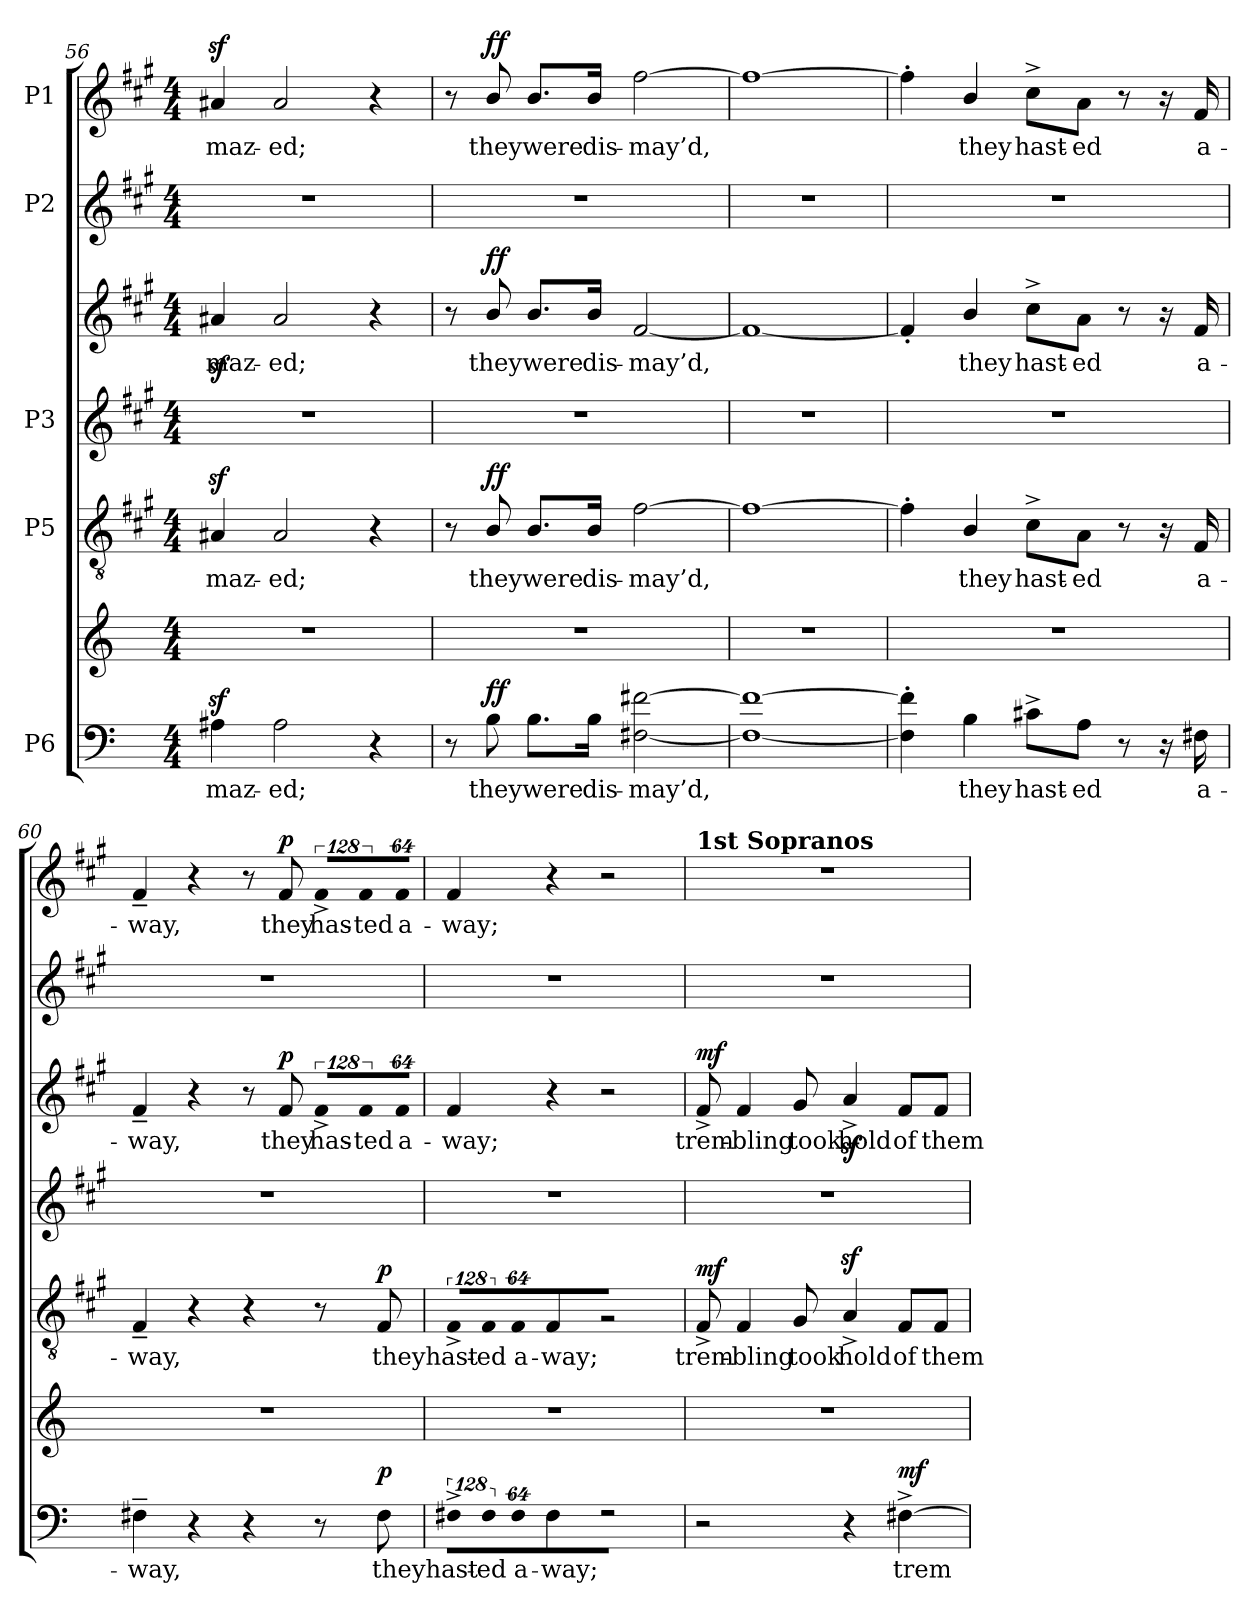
**kern	**text	**kern	**dynam	**kern	**text	**dynam	**kern	**kern	**text	**dynam	**kern	**kern	**text	**dynam
*part5	*part5	*part5	*part5	*part4	*part4	*part4	*part3	*part3	*part3	*part3	*part2	*part1	*part1	*part1
*staff7	*staff7	*staff6	*staff6/7	*staff5	*staff5	*staff5	*staff4	*staff3	*staff3	*staff3/4	*staff2	*staff1	*staff1	*staff1
*I"P6	*	*	*	*I"P5	*	*	*I"P3	*	*	*	*I"P2	*I"P1	*	*
*clefF4	*	*clefG2	*	*clefGv2	*	*	*clefG2	*clefG2	*	*	*clefG2	*clefG2	*	*
*	*	*	*	*ITrd7c12	*	*	*	*	*	*	*	*	*	*
*k[]	*	*k[]	*	*k[f#c#g#]	*	*	*k[f#c#g#]	*k[f#c#g#]	*	*	*k[f#c#g#]	*k[f#c#g#]	*	*
*C:	*	*C:	*	*A:	*	*	*A:	*A:	*	*	*A:	*A:	*	*
*M4/4	*	*M4/4	*	*M4/4	*	*	*M4/4	*M4/4	*	*	*M4/4	*M4/4	*	*
=56	=56	=56	=56	=56	=56	=56	=56	=56	=56	=56	=56	=56	=56	=56
!	!LO:LY:b:color=#000000	!	!	!	!	!	!	!	!	!	!	!	!	!
!	!	!	!	!	!LO:LY:b:color=#000000	!	!	!	!	!	!	!	!	!
!	!	!	!	!	!	!	!	!	!LO:LY:b:color=#000000	!	!	!	!	!
!	!	!	!	!	!	!	!	!	!	!	!	!	!LO:LY:b:color=#000000	!
4A#Xzi\	-maz-	1r	.	4AA#Xzi/	-maz-	.	1r	4a#Xzi/	-maz-	.	1r	4a#Xzi/	-maz-	.
!	!LO:LY:b:color=#000000	!	!	!	!	!	!	!	!	!	!	!	!	!
!	!	!	!	!	!LO:LY:b:color=#000000	!	!	!	!	!	!	!	!	!
!	!	!	!	!	!	!	!	!	!LO:LY:b:color=#000000	!	!	!	!	!
!	!	!	!	!	!	!	!	!	!	!	!	!	!LO:LY:b:color=#000000	!
2A#i\	-ed;	.	.	2AA#i/	-ed;	.	.	2a#i/	-ed;	.	.	2a#i/	-ed;	.
4r	.	.	.	4r	.	.	.	4r	.	.	.	4r	.	.
=57	=57	=57	=57	=57	=57	=57	=57	=57	=57	=57	=57	=57	=57	=57
8r	.	1r	.	8r	.	.	1r	8r	.	.	1r	8r	.	.
!	!LO:LY:b:color=#000000	!	!	!	!	!	!	!	!	!	!	!	!	!
!	!	!	!	!	!LO:LY:b:color=#000000	!	!	!	!	!	!	!	!	!
!	!	!	!	!	!	!	!	!	!LO:LY:b:color=#000000	!	!	!	!	!
!	!	!	!	!	!	!	!	!	!	!	!	!	!LO:LY:b:color=#000000	!
8Bi\	they	.	ff	8BBi/	they	ff	.	8bi/	they	ff	.	8bi/	they	ff
!	!LO:LY:b:color=#000000	!	!	!	!	!	!	!	!	!	!	!	!	!
!	!	!	!	!	!LO:LY:b:color=#000000	!	!	!	!	!	!	!	!	!
!	!	!	!	!	!	!	!	!	!LO:LY:b:color=#000000	!	!	!	!	!
!	!	!	!	!	!	!	!	!	!	!	!	!	!LO:LY:b:color=#000000	!
8.Bi\L	were	.	.	8.BBi/L	were	.	.	8.bi/L	were	.	.	8.bi/L	were	.
!	!LO:LY:b:color=#000000	!	!	!	!	!	!	!	!	!	!	!	!	!
!	!	!	!	!	!LO:LY:b:color=#000000	!	!	!	!	!	!	!	!	!
!	!	!	!	!	!	!	!	!	!LO:LY:b:color=#000000	!	!	!	!	!
!	!	!	!	!	!	!	!	!	!	!	!	!	!LO:LY:b:color=#000000	!
16Bi\Jk	dis-	.	.	16BBi/Jk	dis-	.	.	16bi/Jk	dis-	.	.	16bi/Jk	dis-	.
!	!LO:LY:b:color=#000000	!	!	!	!	!	!	!	!	!	!	!	!	!
!	!	!	!	!	!LO:LY:b:color=#000000	!	!	!	!	!	!	!	!	!
!	!	!	!	!	!	!	!	!	!LO:LY:b:color=#000000	!	!	!	!	!
!	!	!	!	!	!	!	!	!	!	!	!	!	!LO:LY:b:color=#000000	!
[2F#i\ [2f#i	-may’d,	.	.	[2F#i\	-may’d,	.	.	[2f#i/	-may’d,	.	.	[2ff#i\	-may’d,	.
!!LO:PB:g=z
=58	=58	=58	=58	=58	=58	=58	=58	=58	=58	=58	=58	=58	=58	=58
1F#i_ 1f#i_	.	1r	.	1F#i_	.	.	1r	1f#i_	.	.	1r	1ff#i_	.	.
=59	=59	=59	=59	=59	=59	=59	=59	=59	=59	=59	=59	=59	=59	=59
4F#i\]' 4f#i]'	.	1r	.	4F#'i\]	.	.	1r	4f#'i/]	.	.	1r	4ff#'i\]	.	.
!	!LO:LY:b:color=#000000	!	!	!	!	!	!	!	!	!	!	!	!	!
!	!	!	!	!	!LO:LY:b:color=#000000	!	!	!	!	!	!	!	!	!
!	!	!	!	!	!	!	!	!	!LO:LY:b:color=#000000	!	!	!	!	!
!	!	!	!	!	!	!	!	!	!	!	!	!	!LO:LY:b:color=#000000	!
4Bi\	they	.	.	4BBi/	they	.	.	4bi/	they	.	.	4bi/	they	.
!	!LO:LY:b:color=#000000	!	!	!	!	!	!	!	!	!	!	!	!	!
!	!	!	!	!	!LO:LY:b:color=#000000	!	!	!	!	!	!	!	!	!
!	!	!	!	!	!	!	!	!	!LO:LY:b:color=#000000	!	!	!	!	!
!	!	!	!	!	!	!	!	!	!	!	!	!	!LO:LY:b:color=#000000	!
8c#^i\L	hast-	.	.	8C#^i\L	hast-	.	.	8cc#^i\L	hast-	.	.	8cc#^i\L	hast-	.
!	!LO:LY:b:color=#000000	!	!	!	!	!	!	!	!	!	!	!	!	!
!	!	!	!	!	!LO:LY:b:color=#000000	!	!	!	!	!	!	!	!	!
!	!	!	!	!	!	!	!	!	!LO:LY:b:color=#000000	!	!	!	!	!
!	!	!	!	!	!	!	!	!	!	!	!	!	!LO:LY:b:color=#000000	!
8Ai\J	-ed	.	.	8AAi\J	-ed	.	.	8ai\J	-ed	.	.	8ai\J	-ed	.
8r	.	.	.	8r	.	.	.	8r	.	.	.	8r	.	.
16r	.	.	.	16r	.	.	.	16r	.	.	.	16r	.	.
!	!LO:LY:b:color=#000000	!	!	!	!	!	!	!	!	!	!	!	!	!
!	!	!	!	!	!LO:LY:b:color=#000000	!	!	!	!	!	!	!	!	!
!	!	!	!	!	!	!	!	!	!LO:LY:b:color=#000000	!	!	!	!	!
!	!	!	!	!	!	!	!	!	!	!	!	!	!LO:LY:b:color=#000000	!
16F#i\	a-	.	.	16FF#i/	a-	.	.	16f#i/	a-	.	.	16f#i/	a-	.
=60	=60	=60	=60	=60	=60	=60	=60	=60	=60	=60	=60	=60	=60	=60
!	!LO:LY:b:color=#000000	!	!	!	!	!	!	!	!	!	!	!	!	!
!	!	!	!	!	!LO:LY:b:color=#000000	!	!	!	!	!	!	!	!	!
!	!	!	!	!	!	!	!	!	!LO:LY:b:color=#000000	!	!	!	!	!
!	!	!	!	!	!	!	!	!	!	!	!	!	!LO:LY:b:color=#000000	!
4F#~i\	-way,	1r	.	4FF#~i/	-way,	.	1r	4f#~i/	-way,	.	1r	4f#~i/	-way,	.
4r	.	.	.	4r	.	.	.	4r	.	.	.	4r	.	.
4r	.	.	.	4r	.	.	.	8r	.	.	.	8r	.	.
!	!	!	!	!	!	!	!	!	!LO:LY:b:color=#000000	!	!	!	!	!
!	!	!	!	!	!	!	!	!	!	!	!	!	!LO:LY:b:color=#000000	!
.	.	.	.	.	.	.	.	8f#i/	they	p	.	8f#i/	they	p
!	!	!	!	!	!	!	!	!LO:N:vis=8	!	!	!	!	!	!
!	!	!	!	!	!	!	!	!	!LO:LY:b:color=#000000	!	!	!LO:N:vis=8	!	!
!	!	!	!	!	!	!	!	!	!	!	!	!	!LO:LY:b:color=#000000	!
8r	.	.	.	8r	.	.	.	1024%85f#^i/L	has-	.	.	1024%85f#^i/L	has-	.
!	!	!	!	!	!	!	!	!LO:N:vis=8	!	!	!	!	!	!
!	!	!	!	!	!	!	!	!	!LO:LY:b:color=#000000	!	!	!LO:N:vis=8	!	!
!	!	!	!	!	!	!	!	!	!	!	!	!	!LO:LY:b:color=#000000	!
.	.	.	.	.	.	.	.	1024%85f#i/	-ted	.	.	1024%85f#i/	-ted	.
!	!LO:LY:b:color=#000000	!	!	!	!	!	!	!	!	!	!	!	!	!
!	!	!	!	!	!LO:LY:b:color=#000000	!	!	!	!	!	!	!	!	!
8F#i\	they	.	p	8FF#i/	they	p	.	.	.	.	.	.	.	.
!	!	!	!	!	!	!	!	!LO:N:vis=8	!	!	!	!	!	!
!	!	!	!	!	!	!	!	!	!LO:LY:b:color=#000000	!	!	!LO:N:vis=8	!	!
!	!	!	!	!	!	!	!	!	!	!	!	!	!LO:LY:b:color=#000000	!
.	.	.	.	.	.	.	.	512%43f#i/J	a-	.	.	512%43f#i/J	a-	.
=61	=61	=61	=61	=61	=61	=61	=61	=61	=61	=61	=61	=61	=61	=61
!LO:N:vis=8	!	!	!	!	!	!	!	!	!	!	!	!	!	!
!	!LO:LY:b:color=#000000	!	!	!LO:N:vis=8	!	!	!	!	!	!	!	!	!	!
!	!	!	!	!	!LO:LY:b:color=#000000	!	!	!	!	!	!	!	!	!
!	!	!	!	!	!	!	!	!	!LO:LY:b:color=#000000	!	!	!	!	!
!	!	!	!	!	!	!	!	!	!	!	!	!	!LO:LY:b:color=#000000	!
1024%85F#^i\L	hast-	1r	.	1024%85FF#^i/L	hast-	.	1r	4f#i/	-way;	.	1r	4f#i/	-way;	.
!LO:N:vis=8	!	!	!	!	!	!	!	!	!	!	!	!	!	!
!	!LO:LY:b:color=#000000	!	!	!LO:N:vis=8	!	!	!	!	!	!	!	!	!	!
!	!	!	!	!	!LO:LY:b:color=#000000	!	!	!	!	!	!	!	!	!
1024%85F#i\	-ed	.	.	1024%85FF#i/	-ed	.	.	.	.	.	.	.	.	.
!LO:N:vis=8	!	!	!	!	!	!	!	!	!	!	!	!	!	!
!	!LO:LY:b:color=#000000	!	!	!LO:N:vis=8	!	!	!	!	!	!	!	!	!	!
!	!	!	!	!	!LO:LY:b:color=#000000	!	!	!	!	!	!	!	!	!
512%43F#i\J	a-	.	.	512%43FF#i/J	a-	.	.	.	.	.	.	.	.	.
!	!LO:LY:b:color=#000000	!	!	!	!	!	!	!	!	!	!	!	!	!
!	!	!	!	!	!LO:LY:b:color=#000000	!	!	!	!	!	!	!	!	!
4F#i\	-way;	.	.	4FF#i/	-way;	.	.	4r	.	.	.	4r	.	.
2r	.	.	.	2r	.	.	.	2r	.	.	.	2r	.	.
!!LO:LB:g=z
=62	=62	=62	=62	=62	=62	=62	=62	=62	=62	=62	=62	=62	=62	=62
!	!	!	!	!	!LO:LY:b:color=#000000	!	!	!	!	!	!	!	!	!
!	!	!	!	!	!	!	!	!	!	!	!	!LO:TX:a:B:t=1st Sopranos	!	!
!	!	!	!	!	!	!	!	!	!LO:LY:b:color=#000000	!	!	!	!	!
2r	.	1r	.	8FF#^i/	trem-	mf	1r	8f#^i/	trem-	mf	1r	1r	.	.
!	!	!	!	!	!LO:LY:b:color=#000000	!	!	!	!	!	!	!	!	!
!	!	!	!	!	!	!	!	!	!LO:LY:b:color=#000000	!	!	!	!	!
.	.	.	.	4FF#i/	-bling	.	.	4f#i/	-bling	.	.	.	.	.
!	!	!	!	!	!LO:LY:b:color=#000000	!	!	!	!	!	!	!	!	!
!	!	!	!	!	!	!	!	!	!LO:LY:b:color=#000000	!	!	!	!	!
.	.	.	.	8GG#i/	took	.	.	8g#i/	took	.	.	.	.	.
!	!	!	!	!	!LO:LY:b:color=#000000	!	!	!	!	!	!	!	!	!
!	!	!	!	!	!	!	!	!	!LO:LY:b:color=#000000	!	!	!	!	!
4r	.	.	.	4AAz^i/	hold	.	.	4az^i/	hold	.	.	.	.	.
!	!LO:LY:b:color=#000000	!	!	!	!	!	!	!	!	!	!	!	!	!
!	!	!	!	!	!LO:LY:b:color=#000000	!	!	!	!	!	!	!	!	!
!	!	!	!	!	!	!	!	!	!LO:LY:b:color=#000000	!	!	!	!	!
[4F#^i\	trem-	.	mf	8FF#i/L	of	.	.	8f#i/L	of	.	.	.	.	.
!	!	!	!	!	!LO:LY:b:color=#000000	!	!	!	!	!	!	!	!	!
!	!	!	!	!	!	!	!	!	!LO:LY:b:color=#000000	!	!	!	!	!
.	.	.	.	8FF#i/J	them	.	.	8f#i/J	them	.	.	.	.	.
=	=	=	=	=	=	=	=	=	=	=	=	=	=	=
*-	*-	*-	*-	*-	*-	*-	*-	*-	*-	*-	*-	*-	*-	*-
